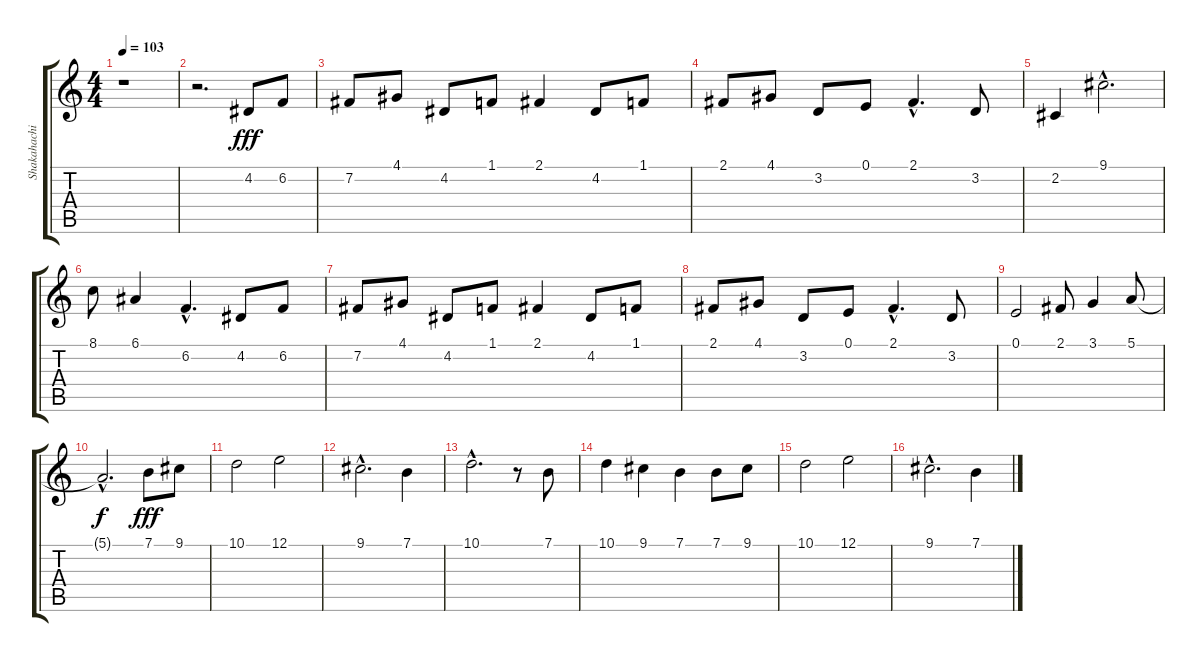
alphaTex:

\track ("Shakahachi 1" "Shakahachi") {instrument voiceoohs}
\staff {score tabs}
\tuning (E4 B3 G3 D3 A2 E2) {hide}
\ts (4 4)
\tempo 103
\clef g2
\ks c
r.1{dy fff instrument voiceoohs} |
r.2{d} 4.2.8{volume 11} 6.2.8 |
7.2.8 4.1.8 4.2.8 1.1.8 2.1.4 4.2.8 1.1.8 |
2.1.8 4.1.8 3.2.8 0.1.8 2.1{hac}.4{d} 3.2.8 |
2.2.4 9.1{hac}.2{d} |
8.1.8 6.1.4 6.2{hac}.4{d} 4.2.8 6.2.8 |
7.2.8 4.1.8 4.2.8 1.1.8 2.1.4 4.2.8 1.1.8 |
2.1.8 4.1.8 3.2.8 0.1.8 2.1{hac}.4{d} 3.2.8 |
0.1.2 2.1.8 3.1.4 5.1.8 |
5.1{hac t}.2{d dy f} 7.1.8{dy fff} 9.1.8 |
10.1.2 12.1.2 |
9.1{hac}.2{d} 7.1.4 |
10.1{hac}.2{d} r.8 7.1.8 |
10.1.4 9.1.4 7.1.4 7.1.8 9.1.8 |
10.1.2 12.1.2 |
9.1{hac}.2{d} 7.1.4
